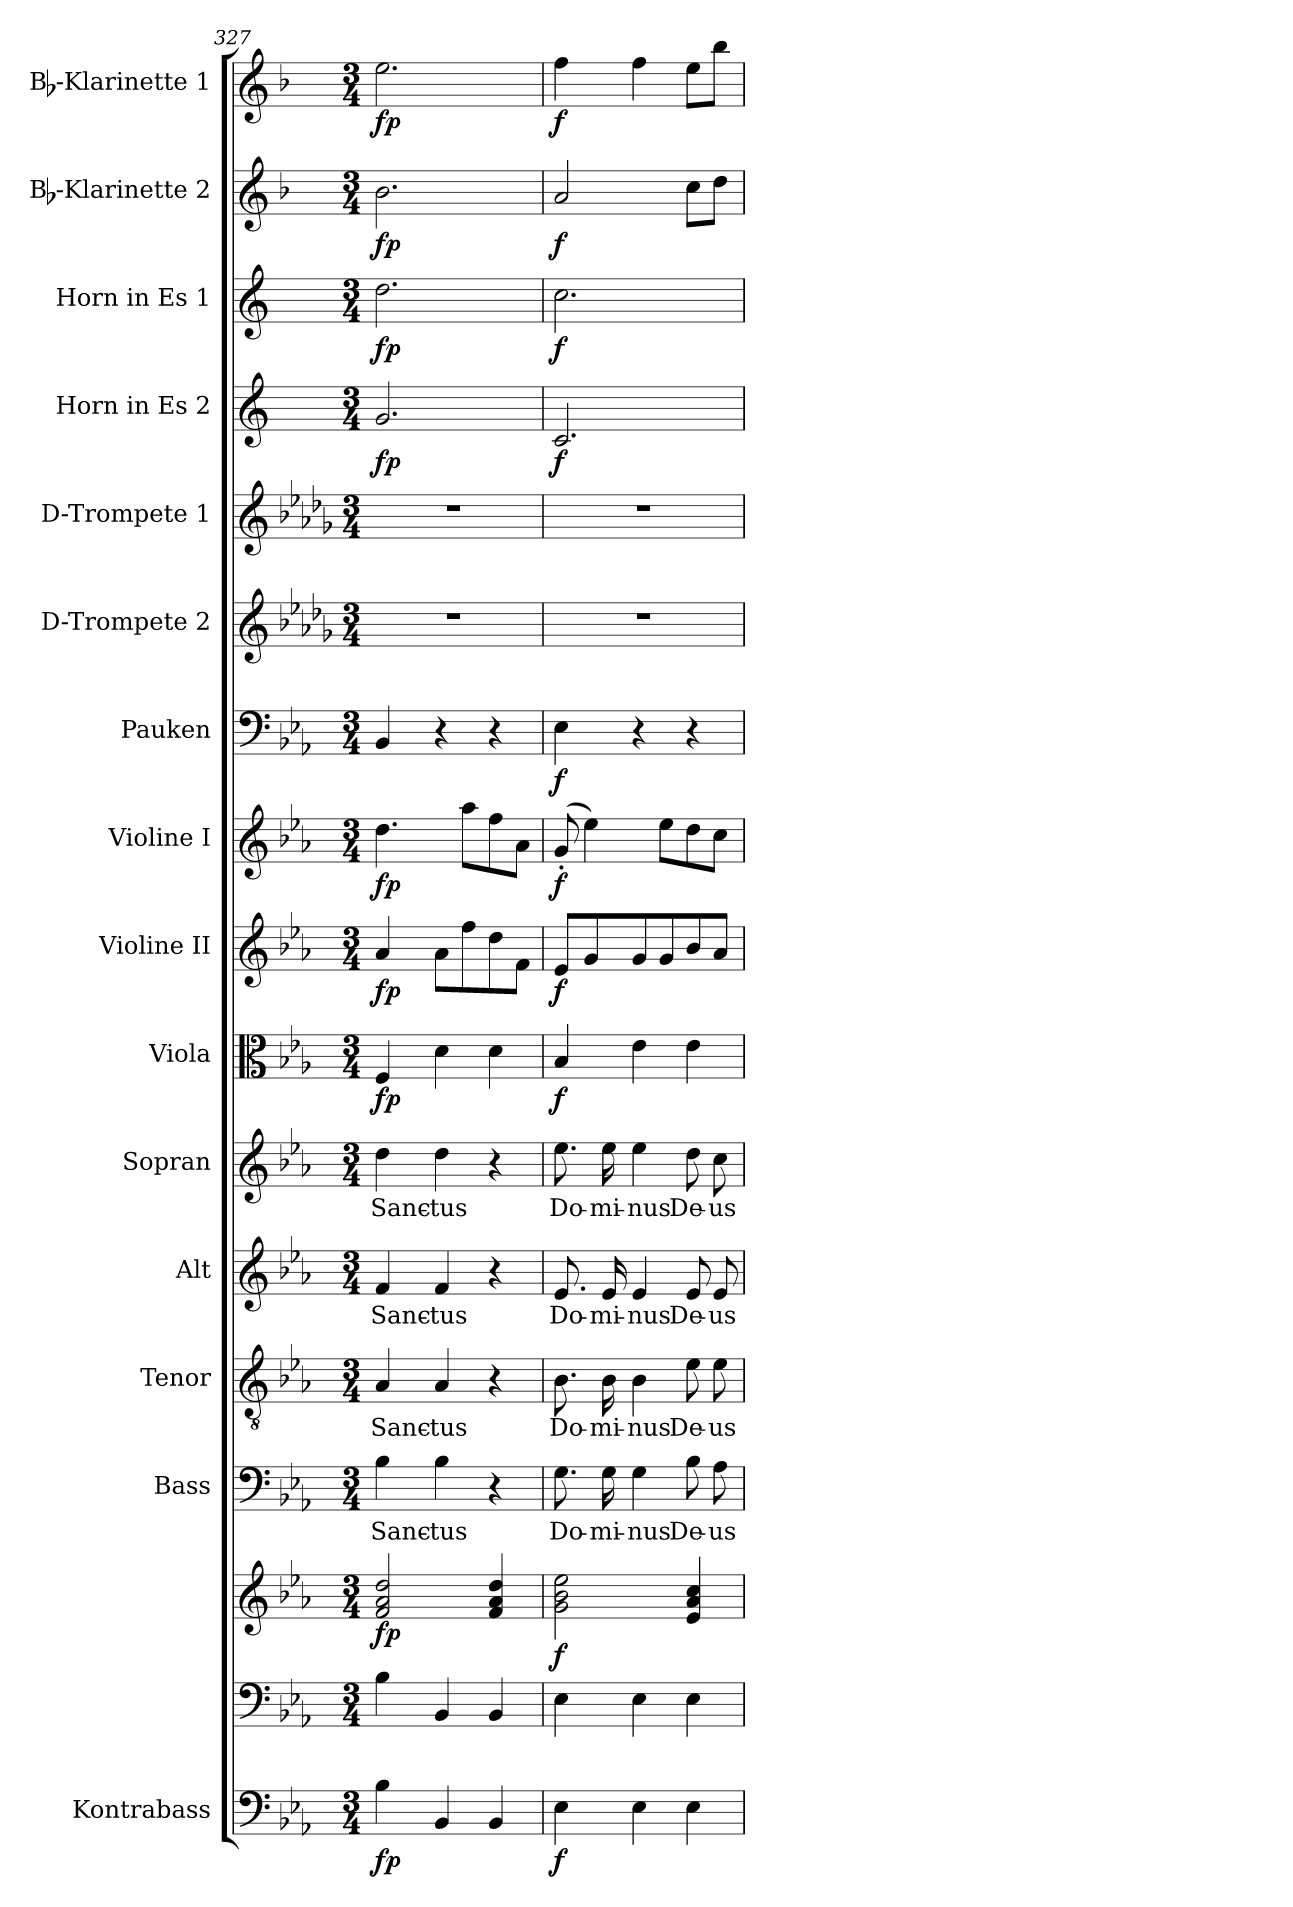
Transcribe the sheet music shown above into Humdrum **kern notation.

**kern	**dynam	**kern	**kern	**dynam	**kern	**text	**kern	**text	**kern	**text	**kern	**text	**kern	**dynam	**kern	**dynam	**kern	**dynam	**kern	**dynam	**kern	**kern	**kern	**dynam	**kern	**dynam	**kern	**dynam	**kern	**dynam
*part16	*part16	*part15	*part15	*part15	*part14	*part14	*part13	*part13	*part12	*part12	*part11	*part11	*part10	*part10	*part9	*part9	*part8	*part8	*part7	*part7	*part6	*part5	*part4	*part4	*part3	*part3	*part2	*part2	*part1	*part1
*staff17	*staff17	*staff16	*staff15	*staff15/16	*staff14	*staff14	*staff13	*staff13	*staff12	*staff12	*staff11	*staff11	*staff10	*staff10	*staff9	*staff9	*staff8	*staff8	*staff7	*staff7	*staff6	*staff5	*staff4	*staff4	*staff3	*staff3	*staff2	*staff2	*staff1	*staff1
*I"Kontrabass	*	*	*	*	*I"Bass	*	*I"Tenor	*	*I"Alt	*	*I"Sopran	*	*I"Viola	*	*I"Violine II	*	*I"Violine I	*	*I"Pauken	*	*I"D-Trompete 2	*I"D-Trompete 1	*I"Horn in Es 2	*	*I"Horn in Es 1	*	*I"Bb-Klarinette 2	*	*I"Bb-Klarinette 1	*
*I'Kb.	*	*	*	*	*I'B.	*	*I'T.	*	*I'A.	*	*I'S.	*	*I'Vla.	*	*I'Vl. II	*	*I'Vl. I	*	*I'Pk.	*	*I'D Trp. 2	*I'D Trp. 1	*	*	*	*	*I'Bb Kl. 2	*	*I'Bb Kl. 1	*
*clefF4	*	*clefF4	*clefG2	*	*clefF4	*	*clefGv2	*	*clefG2	*	*clefG2	*	*clefC3	*	*clefG2	*	*clefG2	*	*clefF4	*	*clefG2	*clefG2	*clefG2	*	*clefG2	*	*clefG2	*	*clefG2	*
*ITrd7c12	*	*	*	*	*	*	*	*	*	*	*	*	*	*	*	*	*	*	*	*	*ITrd-1c-2	*ITrd-1c-2	*ITrd5c9	*	*ITrd5c9	*	*ITrd1c2	*	*ITrd1c2	*
*k[b-e-a-]	*	*k[b-e-a-]	*k[b-e-a-]	*	*k[b-e-a-]	*	*k[b-e-a-]	*	*k[b-e-a-]	*	*k[b-e-a-]	*	*k[b-e-a-]	*	*k[b-e-a-]	*	*k[b-e-a-]	*	*k[b-e-a-]	*	*k[b-e-a-]	*k[b-e-a-]	*k[b-e-a-]	*	*k[b-e-a-]	*	*k[b-e-a-]	*	*k[b-e-a-]	*
*E-:	*	*E-:	*E-:	*	*E-:	*	*E-:	*	*E-:	*	*E-:	*	*E-:	*	*E-:	*	*E-:	*	*E-:	*	*E-:	*E-:	*E-:	*	*E-:	*	*E-:	*	*E-:	*
*M3/4	*	*M3/4	*M3/4	*	*M3/4	*	*M3/4	*	*M3/4	*	*M3/4	*	*M3/4	*	*M3/4	*	*M3/4	*	*M3/4	*	*M3/4	*M3/4	*M3/4	*	*M3/4	*	*M3/4	*	*M3/4	*
=327	=327	=327	=327	=327	=327	=327	=327	=327	=327	=327	=327	=327	=327	=327	=327	=327	=327	=327	=327	=327	=327	=327	=327	=327	=327	=327	=327	=327	=327	=327
!	!LO:DY:b	!	!	!LO:DY:b	!	!LO:LY:b	!	!LO:LY:b	!	!LO:LY:b	!	!LO:LY:b	!	!LO:DY:b	!	!LO:DY:b	!	!LO:DY:b	!	!	!	!	!	!LO:DY:b	!	!LO:DY:b	!	!LO:DY:b	!	!LO:DY:b
4BB-\	fp	4B-\	2f/ 2a-/ 2dd/	fp	4B-\	Sanc-	4A-/	Sanc-	4f/	Sanc-	4dd\	Sanc-	4F/	fp	4a-/	fp	4.dd\	fp	4BB-/	.	2.r	2.r	2.B-/	fp	2.f\	fp	2.a-\	fp	2.dd\	fp
!	!	!	!	!	!	!LO:LY:b	!	!LO:LY:b	!	!LO:LY:b	!	!LO:LY:b	!	!	!	!	!	!	!	!	!	!	!	!	!	!	!	!	!	!
4BBB-/	.	4BB-/	.	.	4B-\	-tus	4A-/	-tus	4f/	-tus	4dd\	-tus	4d\	.	8a-\L	.	.	.	4r	.	.	.	.	.	.	.	.	.	.	.
.	.	.	.	.	.	.	.	.	.	.	.	.	.	.	8ff\	.	8aa-\L	.	.	.	.	.	.	.	.	.	.	.	.	.
4BBB-/	.	4BB-/	4f/ 4a-/ 4dd/	.	4r	.	4r	.	4r	.	4r	.	4d\	.	8dd\	.	8ff\	.	4r	.	.	.	.	.	.	.	.	.	.	.
.	.	.	.	.	.	.	.	.	.	.	.	.	.	.	8f\J	.	8a-\J	.	.	.	.	.	.	.	.	.	.	.	.	.
=328	=328	=328	=328	=328	=328	=328	=328	=328	=328	=328	=328	=328	=328	=328	=328	=328	=328	=328	=328	=328	=328	=328	=328	=328	=328	=328	=328	=328	=328	=328
!	!LO:DY:b	!	!	!LO:DY:b	!	!LO:LY:b	!	!LO:LY:b	!	!LO:LY:b	!	!LO:LY:b	!	!LO:DY:b	!	!LO:DY:b	!	!LO:DY:b	!	!LO:DY:b	!	!	!	!LO:DY:b	!	!LO:DY:b	!	!LO:DY:b	!	!LO:DY:b
4EE-\	f	4E-\	2g\ 2b-\ 2ee-\	f	8.G\	Do-	8.B-\	Do-	8.e-/	Do-	8.ee-\	Do-	4B-/	f	8e-/L	f	(8g'</	f	4E-\	f	2.r	2.r	2.E-/	f	2.e-\	f	2g/	f	4ee-\	f
.	.	.	.	.	.	.	.	.	.	.	.	.	.	.	8g/	.	4ee-\)	.	.	.	.	.	.	.	.	.	.	.	.	.
!	!	!	!	!	!	!LO:LY:b	!	!LO:LY:b	!	!LO:LY:b	!	!LO:LY:b	!	!	!	!	!	!	!	!	!	!	!	!	!	!	!	!	!	!
.	.	.	.	.	16G\	-mi-	16B-\	-mi-	16e-/	-mi-	16ee-\	-mi-	.	.	.	.	.	.	.	.	.	.	.	.	.	.	.	.	.	.
!	!	!	!	!	!	!LO:LY:b	!	!LO:LY:b	!	!LO:LY:b	!	!LO:LY:b	!	!	!	!	!	!	!	!	!	!	!	!	!	!	!	!	!	!
4EE-\	.	4E-\	.	.	4G\	-nus	4B-\	-nus	4e-/	-nus	4ee-\	-nus	4e-\	.	8g/	.	.	.	4r	.	.	.	.	.	.	.	.	.	4ee-\	.
.	.	.	.	.	.	.	.	.	.	.	.	.	.	.	8g/	.	8ee-\L	.	.	.	.	.	.	.	.	.	.	.	.	.
!	!	!	!	!	!	!LO:LY:b	!	!LO:LY:b	!	!LO:LY:b	!	!LO:LY:b	!	!	!	!	!	!	!	!	!	!	!	!	!	!	!	!	!	!
4EE-\	.	4E-\	4e-/ 4a-/ 4cc/	.	8B-\	De-	8e-\	De-	8e-/	De-	8dd\	De-	4e-\	.	8b-/	.	8dd\	.	4r	.	.	.	.	.	.	.	8b-\L	.	8dd\L	.
!	!	!	!	!	!	!LO:LY:b	!	!LO:LY:b	!	!LO:LY:b	!	!LO:LY:b	!	!	!	!	!	!	!	!	!	!	!	!	!	!	!	!	!	!
.	.	.	.	.	8A-\	-us	8e-\	-us	8e-/	-us	8cc\	-us	.	.	8a-/J	.	8cc\J	.	.	.	.	.	.	.	.	.	8cc\J	.	8aa-\J	.
=	=	=	=	=	=	=	=	=	=	=	=	=	=	=	=	=	=	=	=	=	=	=	=	=	=	=	=	=	=	=
*-	*-	*-	*-	*-	*-	*-	*-	*-	*-	*-	*-	*-	*-	*-	*-	*-	*-	*-	*-	*-	*-	*-	*-	*-	*-	*-	*-	*-	*-	*-
